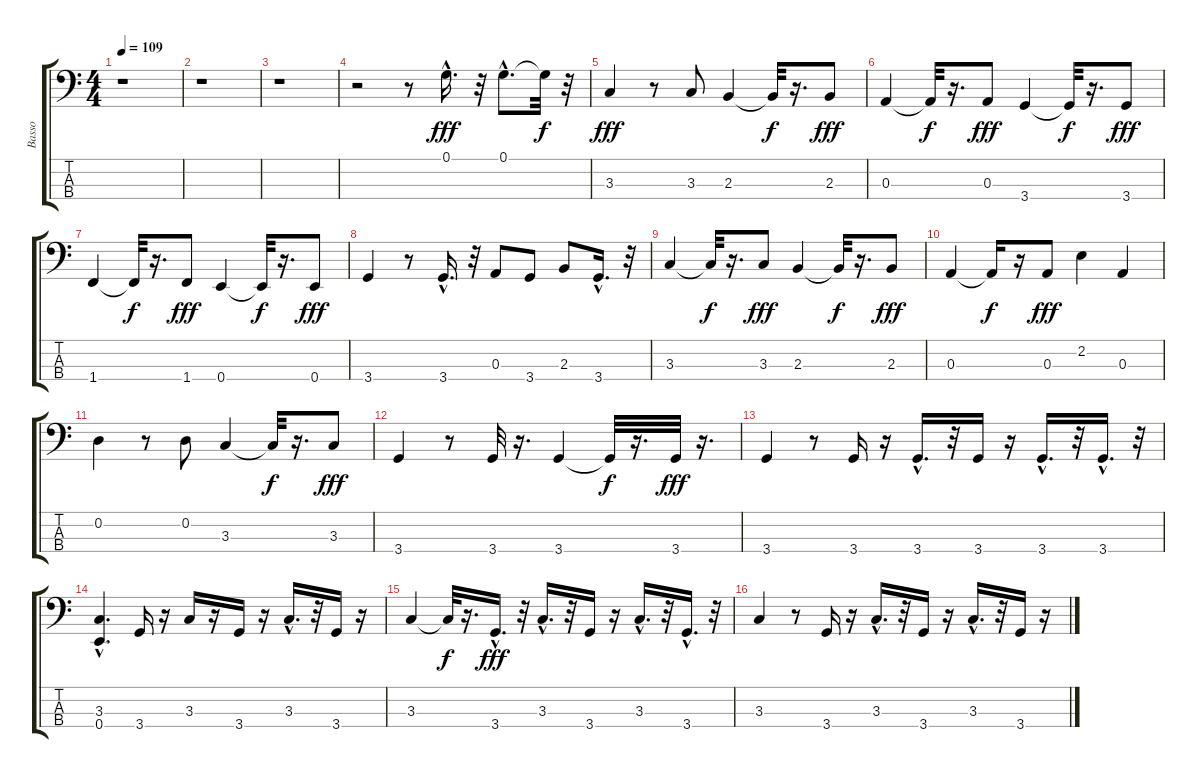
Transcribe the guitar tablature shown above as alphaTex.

\track ("Basso" "Basso") {instrument electricbassfinger}
\staff {score tabs}
\tuning (G2 D2 A1 E1) {hide}
\ts (4 4)
\tempo 109
\clef f4
\ks c
r.1{dy fff} |
r.1 |
r.1 |
r.2 r.8 0.1{hac}.16{d} r.32 0.1{hac}.8{d} 0.1{t}.32{dy f} r.32 |
3.3.4{dy fff} r.8 3.3.8 2.3.4 2.3{t}.32{dy f} r.16{d} 2.3.8{dy fff} |
0.3.4 0.3{t}.32{dy f} r.16{d} 0.3.8{dy fff} 3.4.4 3.4{t}.32{dy f} r.16{d} 3.4.8{dy fff} |
1.4.4 1.4{t}.32{dy f} r.16{d} 1.4.8{dy fff} 0.4.4 0.4{t}.32{dy f} r.16{d} 0.4.8{dy fff} |
3.4.4 r.8 3.4{hac}.16{d} r.32 0.3.8 3.4.8 2.3.8 3.4{hac}.16{d} r.32 |
3.3.4 3.3{t}.32{dy f} r.16{d} 3.3.8{dy fff} 2.3.4 2.3{t}.32{dy f} r.16{d} 2.3.8{dy fff} |
0.3.4 0.3{t}.16{dy f} r.16 0.3.8{dy fff} 2.2.4 0.3.4 |
0.2.4 r.8 0.2.8 3.3.4 3.3{t}.32{dy f} r.16{d} 3.3.8{dy fff} |
3.4.4 r.8 3.4.32 r.16{d} 3.4.4 3.4{t}.32{dy f} r.16{d} 3.4.32{dy fff} r.16{d} |
3.4.4 r.8 3.4.16 r.16 3.4{hac}.16{d} r.32 3.4.16 r.16 3.4{hac}.16{d} r.32 3.4{hac}.16{d} r.32 |
(3.3 0.4{hac}).4{d} 3.4.16 r.16 3.3.16 r.16 3.4.16 r.16 3.3{hac}.16{d} r.32 3.4.16 r.16 |
3.3.4 3.3{t}.32{dy f} r.16{d} 3.4{hac}.16{d dy fff} r.32 3.3{hac}.16{d} r.32 3.4.16 r.16 3.3{hac}.16{d} r.32 3.4{hac}.16{d} r.32 |
3.3.4 r.8 3.4.16 r.16 3.3{hac}.16{d} r.32 3.4.16 r.16 3.3{hac}.16{d} r.32 3.4.16 r.16
